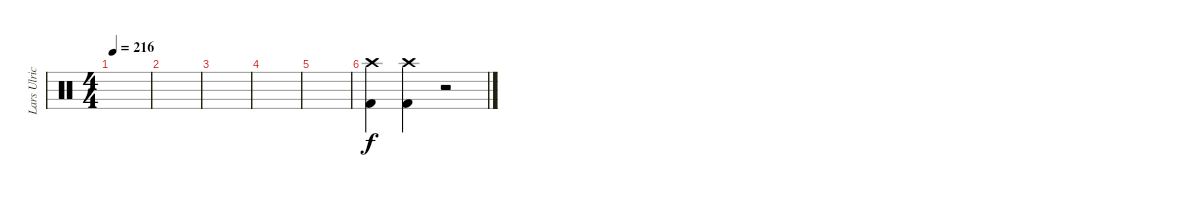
\track ("Lars Ulrich (Drum)" "Lars Ulric") {instrument percussion}
\staff {score}
\articulation defaults
\ts (4 4)
\tempo 216
\clef neutral
\ks c
|
|
|
|
|
("Crash high (hit)" "Kick (hit) 2").4 ("Crash high (hit)" "Kick (hit) 2").4 r.2
